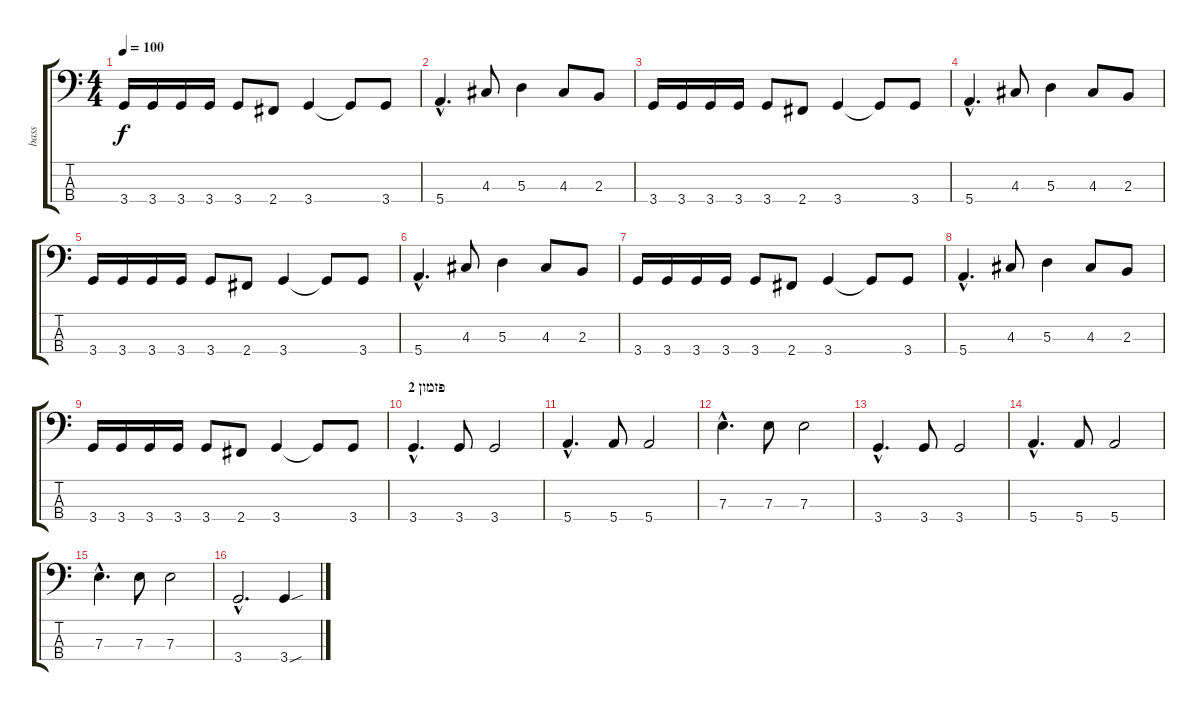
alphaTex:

\track ("bass" "bass") {instrument electricbassfinger}
\staff {score tabs}
\tuning (G2 D2 A1 E1) {hide}
\ts (4 4)
\tempo 100
\clef f4
\ks c
3.4.16{dy f} 3.4.16 3.4.16 3.4.16 3.4.8 2.4.8 3.4.4 3.4{t}.8 3.4.8 |
5.4{hac}.4{d} 4.3.8 5.3.4 4.3.8 2.3.8 |
3.4.16 3.4.16 3.4.16 3.4.16 3.4.8 2.4.8 3.4.4 3.4{t}.8 3.4.8 |
5.4{hac}.4{d} 4.3.8 5.3.4 4.3.8 2.3.8 |
3.4.16 3.4.16 3.4.16 3.4.16 3.4.8 2.4.8 3.4.4 3.4{t}.8 3.4.8 |
5.4{hac}.4{d} 4.3.8 5.3.4 4.3.8 2.3.8 |
3.4.16 3.4.16 3.4.16 3.4.16 3.4.8 2.4.8 3.4.4 3.4{t}.8 3.4.8 |
5.4{hac}.4{d} 4.3.8 5.3.4 4.3.8 2.3.8 |
3.4.16 3.4.16 3.4.16 3.4.16 3.4.8 2.4.8 3.4.4 3.4{t}.8 3.4.8 |
\section ("" "פזמון 2")
3.4{hac}.4{d} 3.4.8 3.4.2 |
5.4{hac}.4{d} 5.4.8 5.4.2 |
7.3{hac}.4{d} 7.3.8 7.3.2 |
3.4{hac}.4{d} 3.4.8 3.4.2 |
5.4{hac}.4{d} 5.4.8 5.4.2 |
7.3{hac}.4{d} 7.3.8 7.3.2 |
3.4{hac}.2{d} 3.4{sou}.4
